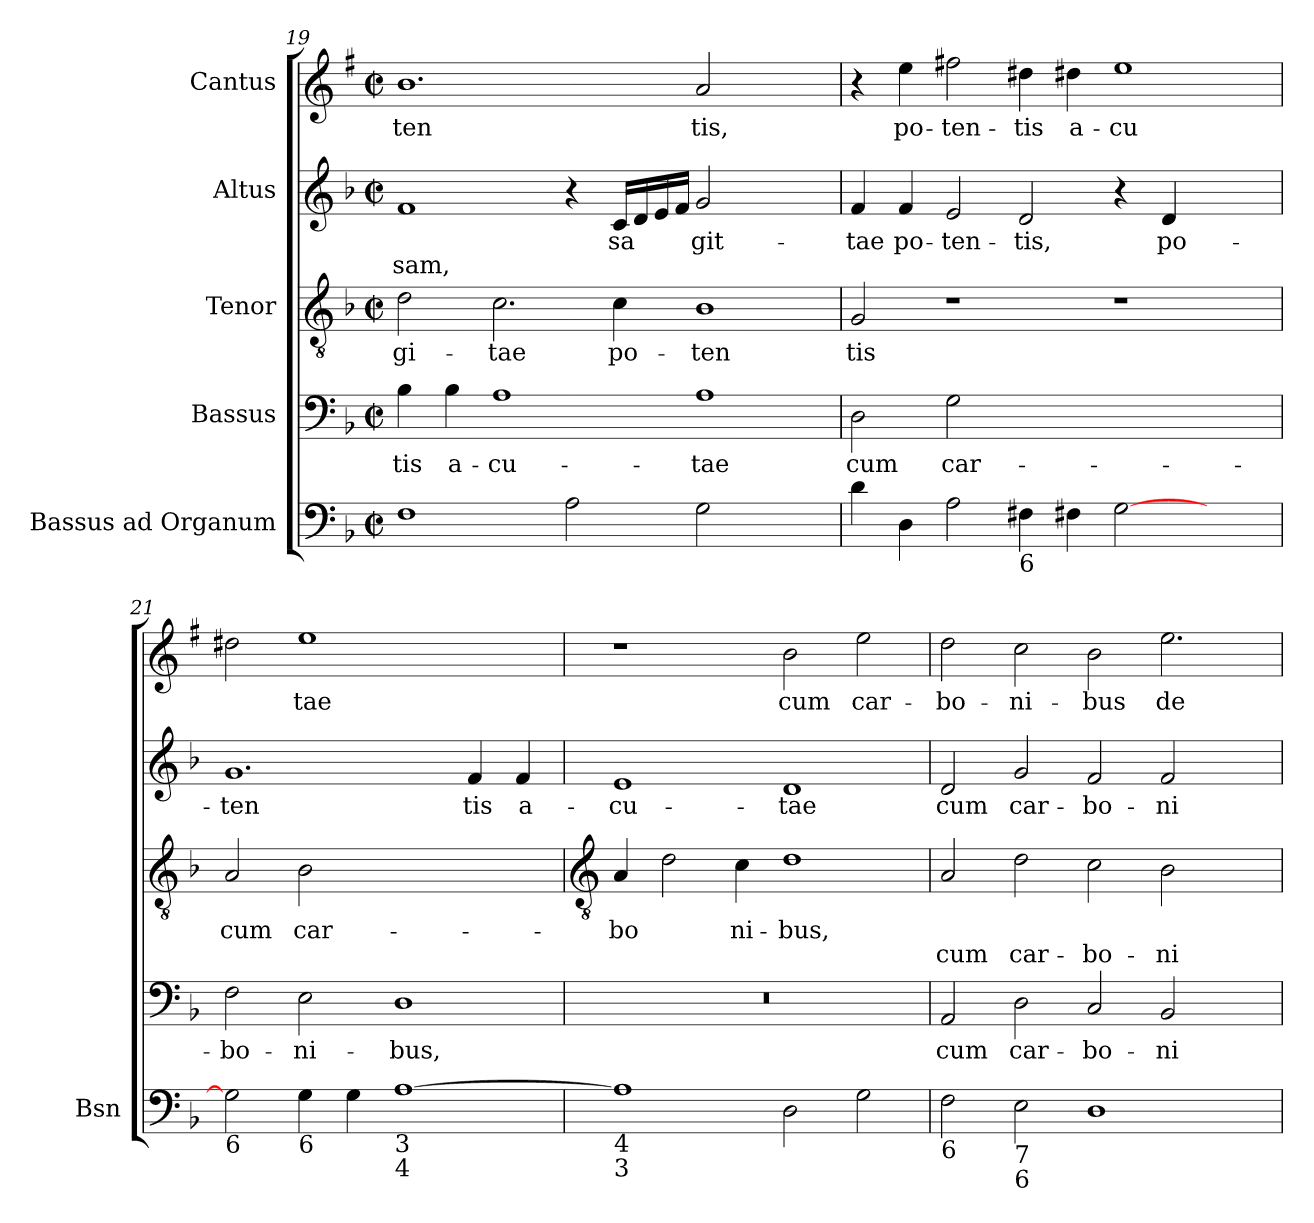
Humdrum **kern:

**kern	**kern	**text	**kern	**text	**text	**kern	**text	**text	**kern	**text
*part5	*part4	*part4	*part3	*part3	*part3	*part2	*part2	*part2	*part1	*part1
*staff5	*staff4	*staff4	*staff3	*staff3	*staff3	*staff2	*staff2	*staff2	*staff1	*staff1
*I"Bassus ad Organum	*I"Bassus	*	*I"Tenor	*	*	*I"Altus	*	*	*I"Cantus	*
*I'Bsn	*	*	*	*	*	*	*	*	*	*
!!LO:LB:g=z
*clefF4	*clefF4	*	*clefGv2	*	*	*clefG2	*	*	*clefG2	*
*	*	*	*	*	*	*	*	*	*ITrd1c2	*
*k[b-]	*k[b-]	*	*k[b-]	*	*	*k[b-]	*	*	*k[b-]	*
*F:	*F:	*	*F:	*	*	*F:	*	*	*F:	*
*M4/2	*M4/2	*	*M4/2	*	*	*M4/2	*	*	*M4/2	*
*met(c|)	*met(c|)	*	*met(c|)	*	*	*met(c|)	*	*	*met(c|)	*
=19	=19	=19	=19	=19	=19	=19	=19	=19	=19	=19
!	!	!LO:LY:b	!	!LO:LY:b	!	!	!	!LO:LY:b	!	!LO:LY:b
1F	4B-	tis	2d	gi-	.	1f	.	sam,	1.a	-ten
!	!	!LO:LY:b	!	!	!	!	!	!	!	!
.	4B-	a-	.	.	.	.	.	.	.	.
!	!	!LO:LY:b	!	!LO:LY:b	!	!	!	!	!	!
.	1A	-cu-	2.c	-tae	.	.	.	.	.	.
2A	.	.	.	.	.	4r	.	.	.	.
!	!	!	!	!LO:LY:b	!	!	!LO:LY:b	!	!	!
.	.	.	4c	po-	.	16cLL	sa	.	.	.
.	.	.	.	.	.	16d	.	.	.	.
.	.	.	.	.	.	16e	.	.	.	.
.	.	.	.	.	.	16fJJ	.	.	.	.
!	!	!LO:LY:b	!	!LO:LY:b	!	!	!LO:LY:b	!	!	!LO:LY:b
2G	1A	-tae	1B-	-ten	.	2g	git-	.	2g	tis,
2ryy	.	.	.	.	.	2ryy	.	.	2ryy	.
=20	=20	=20	=20	=20	=20	=20	=20	=20	=20	=20
!	!	!LO:LY:b	!	!LO:LY:b	!	!	!LO:LY:b	!	!	!
4d	2D	cum	2G	tis	.	4f	-tae	.	4r	.
!	!	!	!	!	!	!	!LO:LY:b	!	!	!LO:LY:b
4D	.	.	.	.	.	4f	po-	.	4dd	po-
!	!	!LO:LY:b	!	!	!	!	!LO:LY:b	!	!	!LO:LY:b
2A	2G	car-	1r	.	.	2e	-ten-	.	2een	-ten-
!LO:TX:b:t=6	!	!	!	!	!	!	!	!	!	!
!	!	!	!	!	!	!	!LO:LY:b	!	!	!LO:LY:b
4F#X	1.ryy	.	.	.	.	2d	-tis,	.	4cc#X	-tis
!	!	!	!	!	!	!	!	!	!	!LO:LY:b
4F#X	.	.	.	.	.	.	.	.	4cc#X	a-
!	!	!	!	!	!	!	!	!	!	!LO:LY:b
[2G	.	.	1r	.	.	4r	.	.	1dd	-cu
!	!	!	!	!	!	!	!LO:LY:b	!	!	!
.	.	.	.	.	.	4d	po-	.	.	.
2ryy	.	.	.	.	.	2ryy	.	.	.	.
!!LO:LB:g=z
=21	=21	=21	=21	=21	=21	=21	=21	=21	=21	=21
!LO:TX:b:t=6	!	!	!	!	!	!	!	!	!	!
!	!	!LO:LY:b	!	!LO:LY:b	!	!	!LO:LY:b	!	!	!
2G]	2F	-bo-	2A	cum	.	1.g	-ten	.	2cc#X	.
!LO:TX:b:t=6	!	!	!	!	!	!	!	!	!	!
!	!	!LO:LY:b	!	!LO:LY:b	!	!	!	!	!	!LO:LY:b
4G	2E	-ni-	2B-	car-	.	.	.	.	1dd	tae
4G	.	.	.	.	.	.	.	.	.	.
!LO:TX:b:t=3	!	!	!	!	!	!	!	!	!	!
!LO:TX:b:t=4	!	!	!	!	!	!	!	!	!	!
!	!	!LO:LY:b	!	!	!	!	!	!	!	!
[1A	1D	-bus,	1ryy	.	.	.	.	.	.	.
!	!	!	!	!	!	!	!LO:LY:b	!	!	!
.	.	.	.	.	.	4f	tis	.	2ryy	.
!	!	!	!	!	!	!	!LO:LY:b	!	!	!
.	.	.	.	.	.	4f	a-	.	.	.
!!LO:LB:g=z
=22	=22	=22	=22	=22	=22	=22	=22	=22	=22	=22
*	*	*	*clefGv2	*	*	*	*	*	*	*
!LO:TX:b:t=4	!	!	!	!	!	!	!	!	!	!
!LO:TX:b:t=3	!	!	!	!	!	!	!	!	!	!
!	!	!	!	!LO:LY:b	!	!	!LO:LY:b	!	!	!
1A]	0r	.	4A	-bo	.	1e	-cu-	.	1r	.
.	.	.	2d	.	.	.	.	.	.	.
!	!	!	!	!LO:LY:b	!	!	!	!	!	!
.	.	.	4c	ni-	.	.	.	.	.	.
!	!	!	!	!LO:LY:b	!	!	!LO:LY:b	!	!	!LO:LY:b
2D	.	.	1d	-bus,	.	1d	-tae	.	2a	cum
!	!	!	!	!	!	!	!	!	!	!LO:LY:b
2G	.	.	.	.	.	.	.	.	2dd	car-
!!LO:LB:g=z
=23	=23	=23	=23	=23	=23	=23	=23	=23	=23	=23
!LO:TX:b:t=6	!	!	!	!	!	!	!	!	!	!
!	!	!LO:LY:b	!	!	!LO:LY:b	!	!LO:LY:b	!	!	!LO:LY:b
2F	2AA	cum	2A	.	cum	2d	cum	.	2cc	-bo-
!LO:TX:b:t=7	!	!	!	!	!	!	!	!	!	!
!LO:TX:b:t=6	!	!	!	!	!	!	!	!	!	!
!	!	!LO:LY:b	!	!	!LO:LY:b	!	!LO:LY:b	!	!	!LO:LY:b
2E	2D	car-	2d	.	car-	2g	car-	.	2b-	-ni-
!	!	!LO:LY:b	!	!	!LO:LY:b	!	!LO:LY:b	!	!	!LO:LY:b
1D	2C	-bo-	2c	.	-bo-	2f	-bo-	.	2a	-bus
!	!	!LO:LY:b	!	!	!LO:LY:b	!	!LO:LY:b	!	!	!LO:LY:b
.	2BB-	-ni-	2B-	.	-ni-	2f	-ni-	.	2.dd	de
4ryy	4ryy	.	4ryy	.	.	4ryy	.	.	.	.
=	=	=	=	=	=	=	=	=	=	=
*-	*-	*-	*-	*-	*-	*-	*-	*-	*-	*-
